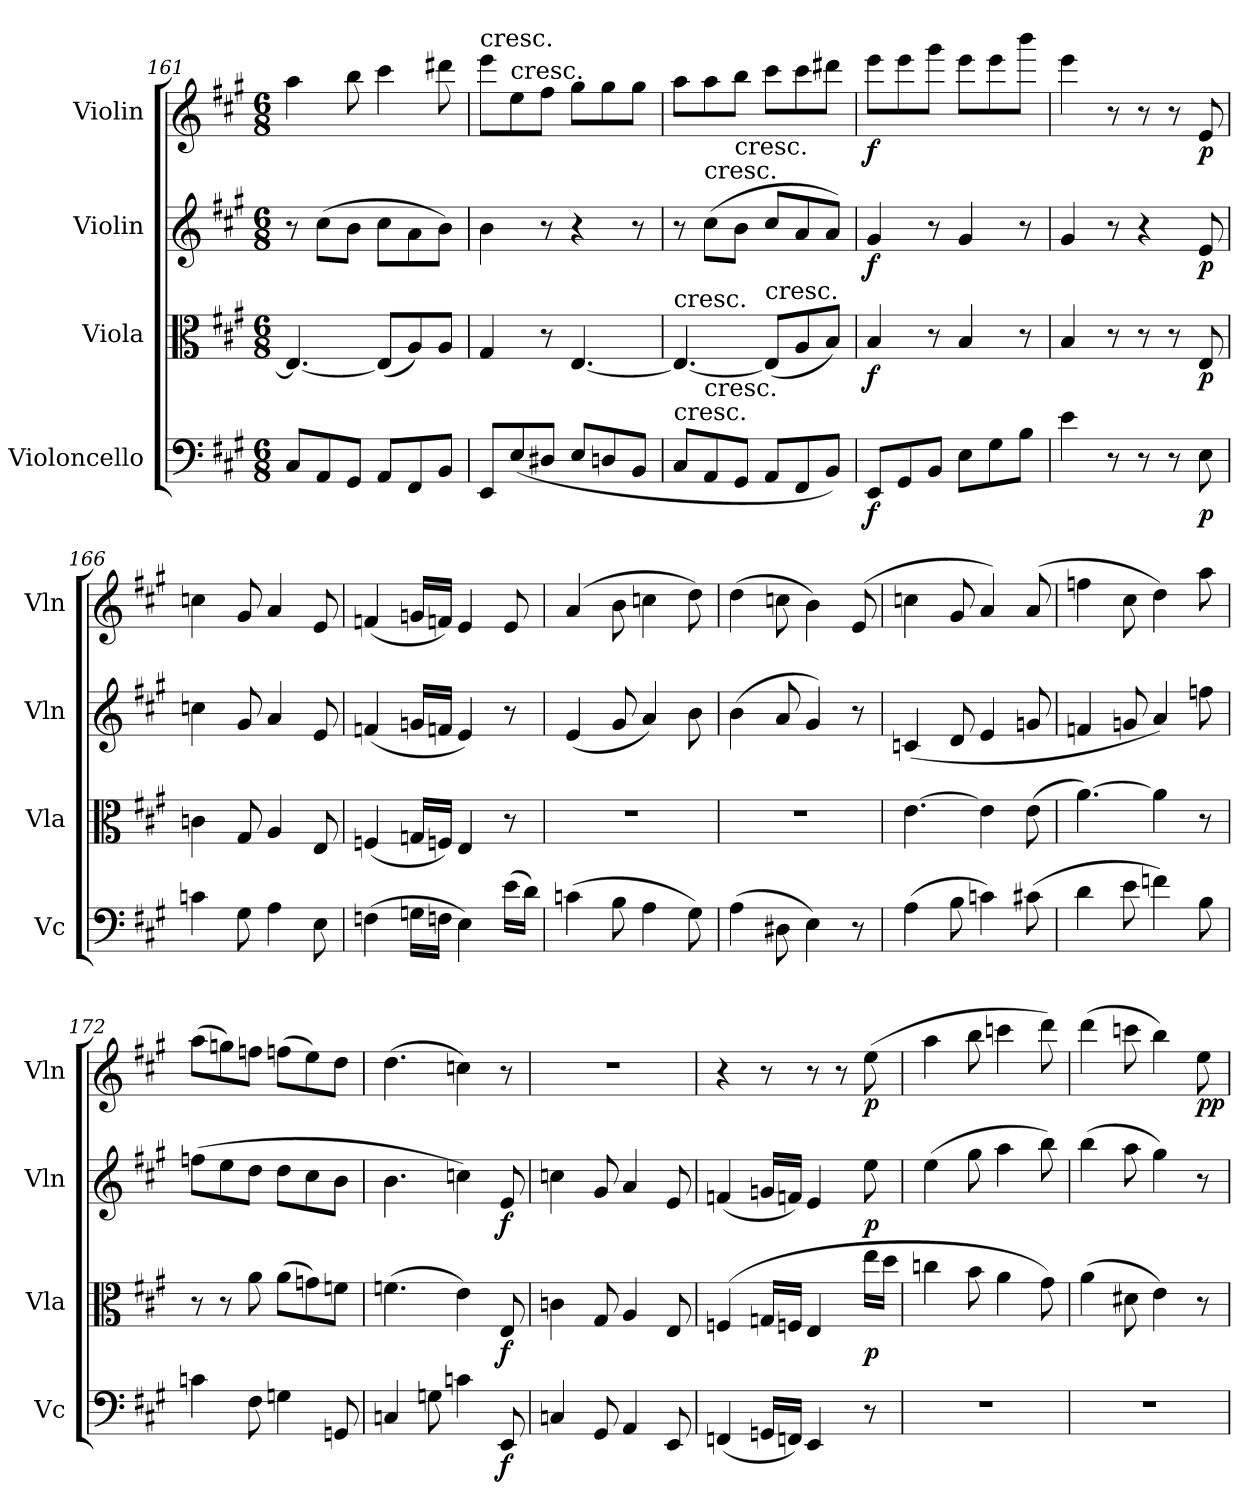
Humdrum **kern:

**kern	**dynam	**kern	**dynam	**kern	**dynam	**kern	**dynam
*part4	*part4	*part3	*part3	*part2	*part2	*part1	*part1
*staff4	*staff4	*staff3	*staff3	*staff2	*staff2	*staff1	*staff1
*I"Violoncello	*	*I"Viola	*	*I"Violin	*	*I"Violin	*
*I'Vc	*	*I'Vla	*	*I'Vln	*	*I'Vln	*
*clefF4	*	*clefC3	*	*clefG2	*	*clefG2	*
*k[f#c#g#]	*	*k[f#c#g#]	*	*k[f#c#g#]	*	*k[f#c#g#]	*
*A:	*	*A:	*	*A:	*	*A:	*
*M6/8	*	*M6/8	*	*M6/8	*	*M6/8	*
=161	=161	=161	=161	=161	=161	=161	=161
8C#/L	.	4.E/_	.	8r	.	4aa\	.
8AA/	.	.	.	(8cc#\L	.	.	.
8GG#/J	.	.	.	8b\J	.	8bb\	.
8AA/L	.	(8E/L]	.	8cc#\L	.	4ccc#\	.
8FF#/	.	8A/)	.	8a\	.	.	.
8BB/J	.	8A/J	.	8b\J)	.	8ddd#X\	.
=162	=162	=162	=162	=162	=162	=162	=162
!	!	!	!	!	!	!LO:TX:t=cresc.	!
8EE/L	.	4G#/	.	4b\	.	8eee\L	.
!	!	!	!	!	!	!LO:TX:t=cresc.	!
(8E/	.	.	.	.	.	8ee\	.
8D#X/J	.	8r	.	8r	.	8ff#\J	.
8E/L	.	[4.E/	.	4r	.	8gg#\L	.
8Dn/	.	.	.	.	.	8gg#\	.
8BB/J	.	.	.	8r	.	8gg#\J	.
=163	=163	=163	=163	=163	=163	=163	=163
!	!	!LO:TX:t=cresc.	!	!	!	!	!
!LO:TX:t=cresc.	!	!	!	!	!	!	!
8C#/L	.	4.E/_	.	8r	.	8aa\L	.
!	!	!	!	!LO:TX:t=cresc.	!	!	!
!LO:TX:t=cresc.	!	!	!	!	!	!	!
8AA/	.	.	.	(8cc#\L	.	8aa\	.
!	!	!	!	!LO:TX:t=cresc.	!	!	!
8GG#/J	.	.	.	8b\J	.	8bb\J	.
!	!	!LO:TX:t=cresc.	!	!	!	!	!
8AA/L	.	(8E/L]	.	8cc#/L	.	8ccc#\L	.
8FF#/	.	8A/	.	8a/	.	8ccc#\	.
8BB/J)	.	8B/J)	.	8a/J)	.	8ddd#X\J	.
=164	=164	=164	=164	=164	=164	=164	=164
8EE/L	f	4B/	f	4g#/	f	8eee\L	f
8GG#/	.	.	.	.	.	8eee\	.
8BB/J	.	8r	.	8r	.	8ggg#\J	.
8E\L	.	4B/	.	4g#/	.	8eee\L	.
8G#\	.	.	.	.	.	8eee\	.
8B\J	.	8r	.	8r	.	8bbb\J	.
=165	=165	=165	=165	=165	=165	=165	=165
4e\	.	4B/	.	4g#/	.	4eee\	.
8r	.	8r	.	8r	.	8r	.
8r	.	8r	.	4r	.	8r	.
8r	.	8r	.	.	.	8r	.
8E\	p	8E/	p	8e/	p	8e/	p
=166	=166	=166	=166	=166	=166	=166	=166
4cn\	.	4cn\	.	4ccn\	.	4ccn\	.
8G#\	.	8G#/	.	8g#/	.	8g#/	.
4A\	.	4A/	.	4a/	.	4a/	.
8E\	.	8E/	.	8e/	.	8e/	.
=167	=167	=167	=167	=167	=167	=167	=167
(4Fn\	.	(4Fn/	.	(4fn/	.	(4fn/	.
16Gn\LL	.	16Gn/LL	.	16gn/LL	.	16gn/LL	.
16Fn\JJ	.	16Fn/JJ)	.	16fn/JJ	.	16fn/JJ)	.
4E\)	.	4E/	.	4e/)	.	4e/	.
(16e\LL	.	8r	.	8r	.	8e/	.
16d\JJ)	.	.	.	.	.	.	.
=168	=168	=168	=168	=168	=168	=168	=168
(4cn\	.	2.r	.	(4e/	.	(4a/	.
8B\	.	.	.	8g#/	.	8b\	.
4A\	.	.	.	4a/)	.	4ccn\	.
8G#\)	.	.	.	8b\	.	8dd\)	.
=169	=169	=169	=169	=169	=169	=169	=169
(4A\	.	2.r	.	(4b\	.	(4dd\	.
8D#X\	.	.	.	8a/	.	8ccn\	.
4E\)	.	.	.	4g#/)	.	4b\)	.
8r	.	.	.	8r	.	(8e/	.
=170	=170	=170	=170	=170	=170	=170	=170
(4A\	.	[4.e\	.	(4cn/	.	4ccn\	.
8B\	.	.	.	8d/	.	8g#/	.
4cn\)	.	4e\]	.	4e/	.	4a/)	.
(8c#X\	.	(8e\	.	8gn/	.	(8a/	.
=171	=171	=171	=171	=171	=171	=171	=171
4d\	.	[4.a\)	.	4fn/	.	4ffn\	.
8e\	.	.	.	8gn/	.	8cc#\	.
4fn\)	.	4a\]	.	4a/)	.	4dd\)	.
8B\	.	8r	.	8ffn\	.	8aa\	.
=172	=172	=172	=172	=172	=172	=172	=172
4cn\	.	8r	.	(8ffn\L	.	(8aa\L	.
.	.	8r	.	8ee\	.	8ggn\)	.
8F#\	.	8a\	.	8dd\J	.	8ffn\J	.
4Gn\	.	(8a\L	.	8dd\L	.	(8ffn\L	.
.	.	8gn\)	.	8cc#\	.	8ee\)	.
8GGn/	.	8fn\J	.	8b\J	.	8dd\J	.
=173	=173	=173	=173	=173	=173	=173	=173
4Cn/	.	(4.fn\	.	4.b\	.	(4.dd\	.
8Gn\	.	.	.	.	.	.	.
4cn\	.	4e\)	.	4ccn\)	.	4ccn\)	.
8EE/	f	8E/	f	8e/	f	8r	.
=174	=174	=174	=174	=174	=174	=174	=174
4Cn/	.	4cn\	.	4ccn\	.	2.r	.
8GG#/	.	8G#/	.	8g#/	.	.	.
4AA/	.	4A/	.	4a/	.	.	.
8EE/	.	8E/	.	8e/	.	.	.
=175	=175	=175	=175	=175	=175	=175	=175
(4FFn/	.	(4Fn/	.	(4fn/	.	4r	.
16GGn/LL	.	16Gn/LL	.	16gn/LL	.	8r	.
16FFn/JJ)	.	16Fn/JJ	.	16fn/JJ)	.	.	.
4EE/	.	4E/	.	4e/	.	8r	.
.	.	.	.	.	.	8r	.
8r	.	16ee\LL	p	8ee\	p	(8ee\	p
.	.	16dd\JJ	.	.	.	.	.
=176	=176	=176	=176	=176	=176	=176	=176
2.r	.	4ccn\	.	(4ee\	.	4aa\	.
.	.	8b\	.	8gg#\	.	8bb\	.
.	.	4a\	.	4aa\	.	4cccn\	.
.	.	8g#\)	.	8bb\)	.	8ddd\)	.
=177	=177	=177	=177	=177	=177	=177	=177
2.r	.	(4a\	.	(4bb\	.	(4ddd\	.
.	.	8d#X\	.	8aa\	.	8cccn\	.
.	.	4e\)	.	4gg#\)	.	4bb\)	.
.	.	8r	.	8r	.	8ee\	pp
=	=	=	=	=	=	=	=
*-	*-	*-	*-	*-	*-	*-	*-
